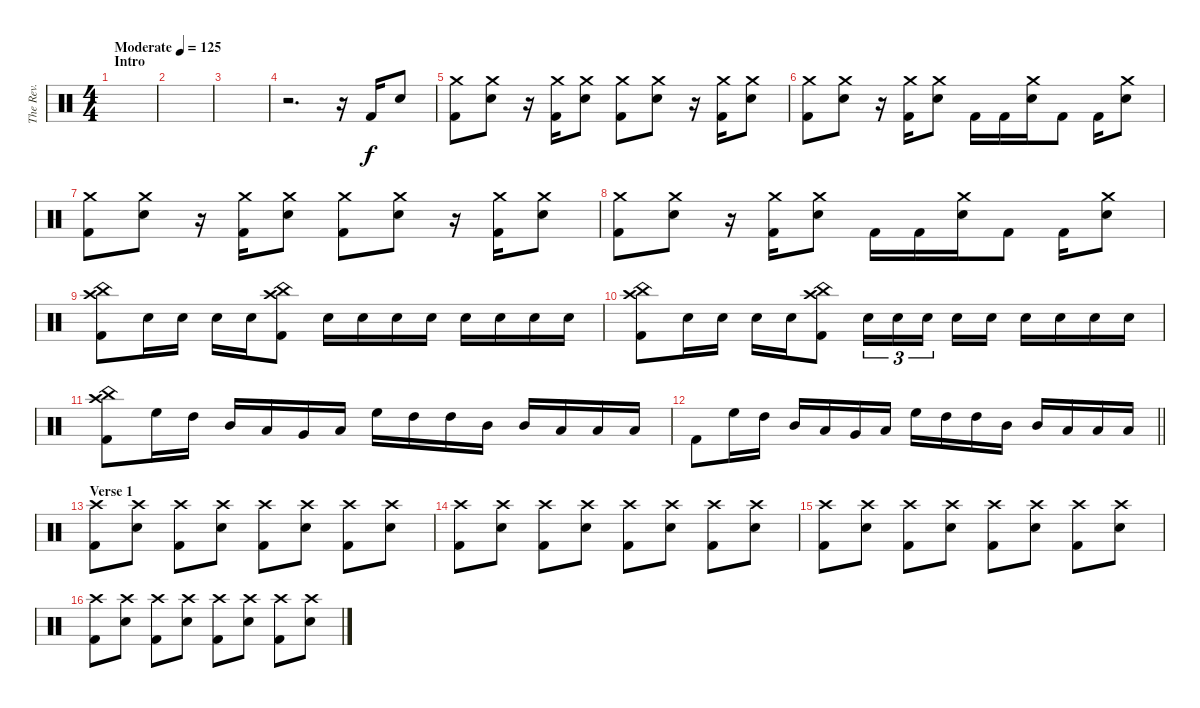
\track ("The Rev." "The Rev.") {instrument percussion}
\staff {score}
\articulation defaults
\ts (4 4)
\section ("" "Intro")
\tempo (125 "Moderate")
\clef neutral
\ks c
|
|
|
r.2{d} r.16 "Kick (hit) 2".16 "Snare (hit) 2".8 |
("Crash medium (hit)" "Kick (hit) 2").8 ("Crash medium (hit)" "Snare (hit) 2").8 r.16 ("Crash medium (hit)" "Kick (hit) 2").16 ("Crash medium (hit)" "Snare (hit) 2").8 ("Crash medium (hit)" "Kick (hit) 2").8 ("Crash medium (hit)" "Snare (hit) 2").8 r.16 ("Crash medium (hit)" "Kick (hit) 2").16 ("Crash medium (hit)" "Snare (hit) 2").8 |
("Crash medium (hit)" "Kick (hit) 2").8 ("Crash medium (hit)" "Snare (hit) 2").8 r.16 ("Crash medium (hit)" "Kick (hit) 2").16 ("Crash medium (hit)" "Snare (hit) 2").8 "Kick (hit) 2".16 "Kick (hit) 2".16 ("Crash medium (hit)" "Snare (hit) 2").16 "Kick (hit) 2".8 "Kick (hit) 2".16 ("Crash medium (hit)" "Snare (hit) 2").8 |
("Crash medium (hit)" "Kick (hit) 2").8 ("Crash medium (hit)" "Snare (hit) 2").8 r.16 ("Crash medium (hit)" "Kick (hit) 2").16 ("Crash medium (hit)" "Snare (hit) 2").8 ("Crash medium (hit)" "Kick (hit) 2").8 ("Crash medium (hit)" "Snare (hit) 2").8 r.16 ("Crash medium (hit)" "Kick (hit) 2").16 ("Crash medium (hit)" "Snare (hit) 2").8 |
("Crash medium (hit)" "Kick (hit) 2").8 ("Crash medium (hit)" "Snare (hit) 2").8 r.16 ("Crash medium (hit)" "Kick (hit) 2").16 ("Crash medium (hit)" "Snare (hit) 2").8 "Kick (hit) 2".16 "Kick (hit) 2".16 ("Crash medium (hit)" "Snare (hit) 2").16 "Kick (hit) 2".8 "Kick (hit) 2".16 ("Crash medium (hit)" "Snare (hit) 2").8 |
("China (hit)" "Crash high (hit)" "Kick (hit) 2").8 "Snare (hit) 2".16 "Snare (hit) 2".16 "Snare (hit) 2".16 "Snare (hit) 2".16 ("China (hit)" "Crash high (hit)" "Kick (hit) 2").8 "Snare (hit) 2".16 "Snare (hit) 2".16 "Snare (hit) 2".16 "Snare (hit) 2".16 "Snare (hit) 2".16 "Snare (hit) 2".16 "Snare (hit) 2".16 "Snare (hit) 2".16 |
("China (hit)" "Crash high (hit)" "Kick (hit) 2").8 "Snare (hit) 2".16 "Snare (hit) 2".16 "Snare (hit) 2".16 "Snare (hit) 2".16 ("China (hit)" "Crash high (hit)" "Kick (hit) 2").8 "Snare (hit) 2".16{tu (3 2)} "Snare (hit) 2".16{tu (3 2)} "Snare (hit) 2".16{tu (3 2) beam splitsecondary} "Snare (hit) 2".16 "Snare (hit) 2".16 "Snare (hit) 2".16 "Snare (hit) 2".16 "Snare (hit) 2".16 "Snare (hit) 2".16 |
("China (hit)" "Crash high (hit)" "Kick (hit) 2").8 "High Floor Tom (hit)".16 "High Tom (hit)".16 "Mid Tom (hit)".16 "Low Tom (hit)".16 "Very Low Tom (hit)".16 "Low Floor Tom (hit)".16 "High Floor Tom (hit)".16 "High Tom (hit)".16 "High Tom (hit)".16 "Mid Tom (hit)".16 "Mid Tom (hit)".16 "Low Tom (hit)".16 "Low Floor Tom (hit)".16 "Low Floor Tom (hit)".16 |
\barLineRight lightlight "Kick (hit) 2".8 "High Floor Tom (hit)".16 "High Tom (hit)".16 "Mid Tom (hit)".16 "Low Tom (hit)".16 "Very Low Tom (hit)".16 "Low Floor Tom (hit)".16 "High Floor Tom (hit)".16 "High Tom (hit)".16 "High Tom (hit)".16 "Mid Tom (hit)".16 "Mid Tom (hit)".16 "Low Tom (hit)".16 "Low Floor Tom (hit)".16 "Low Floor Tom (hit)".16
|
\section ("" "Verse 1")
("Crash high (hit)" "Kick (hit) 2").8 ("Crash high (hit)" "Snare (hit) 2").8 ("Crash high (hit)" "Kick (hit) 2").8 ("Crash high (hit)" "Snare (hit) 2").8 ("Crash high (hit)" "Kick (hit) 2").8 ("Crash high (hit)" "Snare (hit) 2").8 ("Crash high (hit)" "Kick (hit) 2").8 ("Crash high (hit)" "Snare (hit) 2").8 |
("Crash high (hit)" "Kick (hit) 2").8 ("Crash high (hit)" "Snare (hit) 2").8 ("Crash high (hit)" "Kick (hit) 2").8 ("Crash high (hit)" "Snare (hit) 2").8 ("Crash high (hit)" "Kick (hit) 2").8 ("Crash high (hit)" "Snare (hit) 2").8 ("Crash high (hit)" "Kick (hit) 2").8 ("Crash high (hit)" "Snare (hit) 2").8 |
("Crash high (hit)" "Kick (hit) 2").8 ("Crash high (hit)" "Snare (hit) 2").8 ("Crash high (hit)" "Kick (hit) 2").8 ("Crash high (hit)" "Snare (hit) 2").8 ("Crash high (hit)" "Kick (hit) 2").8 ("Crash high (hit)" "Snare (hit) 2").8 ("Crash high (hit)" "Kick (hit) 2").8 ("Crash high (hit)" "Snare (hit) 2").8 |
("Crash high (hit)" "Kick (hit) 2").8 ("Crash high (hit)" "Snare (hit) 2").8 ("Crash high (hit)" "Kick (hit) 2").8 ("Crash high (hit)" "Snare (hit) 2").8 ("Crash high (hit)" "Kick (hit) 2").8 ("Crash high (hit)" "Snare (hit) 2").8 ("Crash high (hit)" "Kick (hit) 2").8 ("Crash high (hit)" "Snare (hit) 2").8
